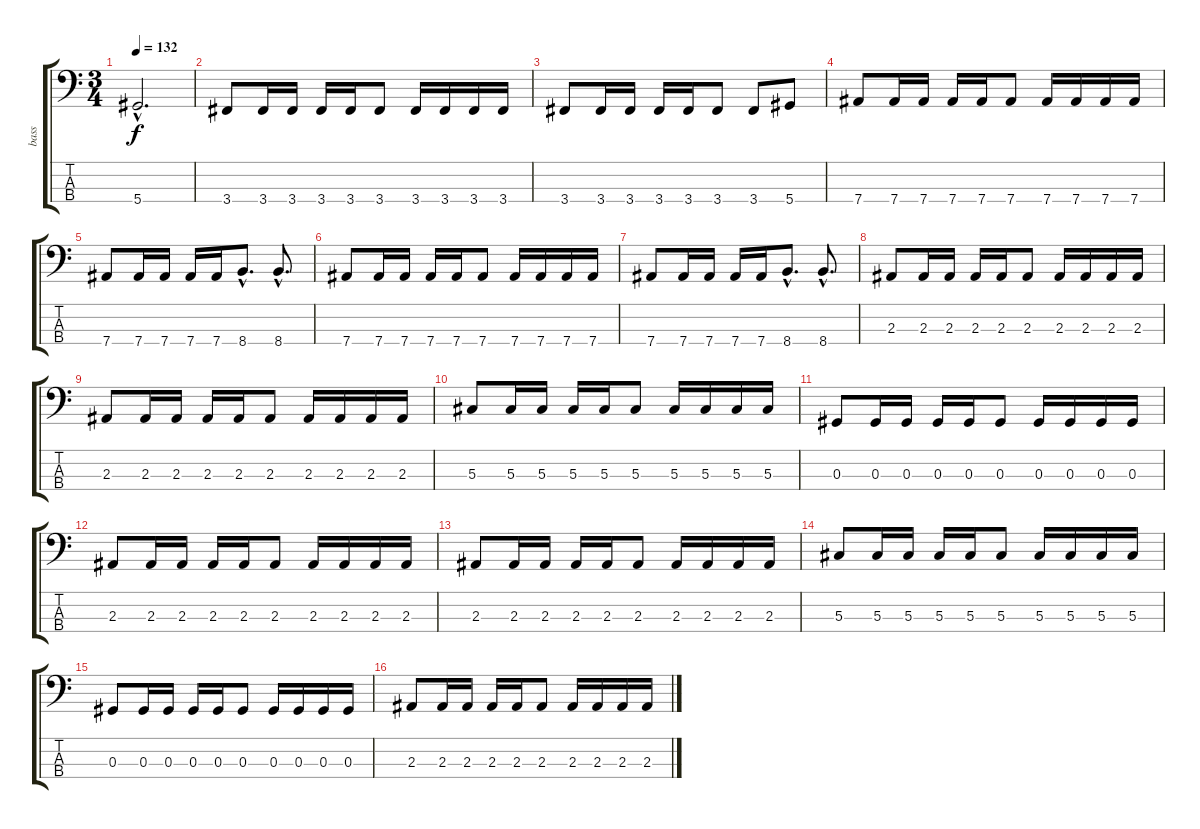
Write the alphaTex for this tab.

\track ("bass" "bass") {instrument electricbasspick}
\staff {score tabs}
\tuning (Gb2 Db2 Ab1 Eb1) {hide}
\ts (3 4)
\tempo 132
\clef f4
\ks c
5.4{hac}.2{d dy f} |
3.4.8 3.4.16 3.4.16 3.4.16 3.4.16 3.4.8 3.4.16 3.4.16 3.4.16 3.4.16 |
3.4.8 3.4.16 3.4.16 3.4.16 3.4.16 3.4.8 3.4.8 5.4.8 |
7.4.8 7.4.16 7.4.16 7.4.16 7.4.16 7.4.8 7.4.16 7.4.16 7.4.16 7.4.16 |
7.4.8 7.4.16 7.4.16 7.4.16 7.4.16 8.4{hac}.8{d} 8.4{hac}.8{d} |
7.4.8 7.4.16 7.4.16 7.4.16 7.4.16 7.4.8 7.4.16 7.4.16 7.4.16 7.4.16 |
7.4.8 7.4.16 7.4.16 7.4.16 7.4.16 8.4{hac}.8{d} 8.4{hac}.8{d} |
2.3.8 2.3.16 2.3.16 2.3.16 2.3.16 2.3.8 2.3.16 2.3.16 2.3.16 2.3.16 |
2.3.8 2.3.16 2.3.16 2.3.16 2.3.16 2.3.8 2.3.16 2.3.16 2.3.16 2.3.16 |
5.3.8 5.3.16 5.3.16 5.3.16 5.3.16 5.3.8 5.3.16 5.3.16 5.3.16 5.3.16 |
0.3.8 0.3.16 0.3.16 0.3.16 0.3.16 0.3.8 0.3.16 0.3.16 0.3.16 0.3.16 |
2.3.8 2.3.16 2.3.16 2.3.16 2.3.16 2.3.8 2.3.16 2.3.16 2.3.16 2.3.16 |
2.3.8 2.3.16 2.3.16 2.3.16 2.3.16 2.3.8 2.3.16 2.3.16 2.3.16 2.3.16 |
5.3.8 5.3.16 5.3.16 5.3.16 5.3.16 5.3.8 5.3.16 5.3.16 5.3.16 5.3.16 |
0.3.8 0.3.16 0.3.16 0.3.16 0.3.16 0.3.8 0.3.16 0.3.16 0.3.16 0.3.16 |
2.3.8 2.3.16 2.3.16 2.3.16 2.3.16 2.3.8 2.3.16 2.3.16 2.3.16 2.3.16
